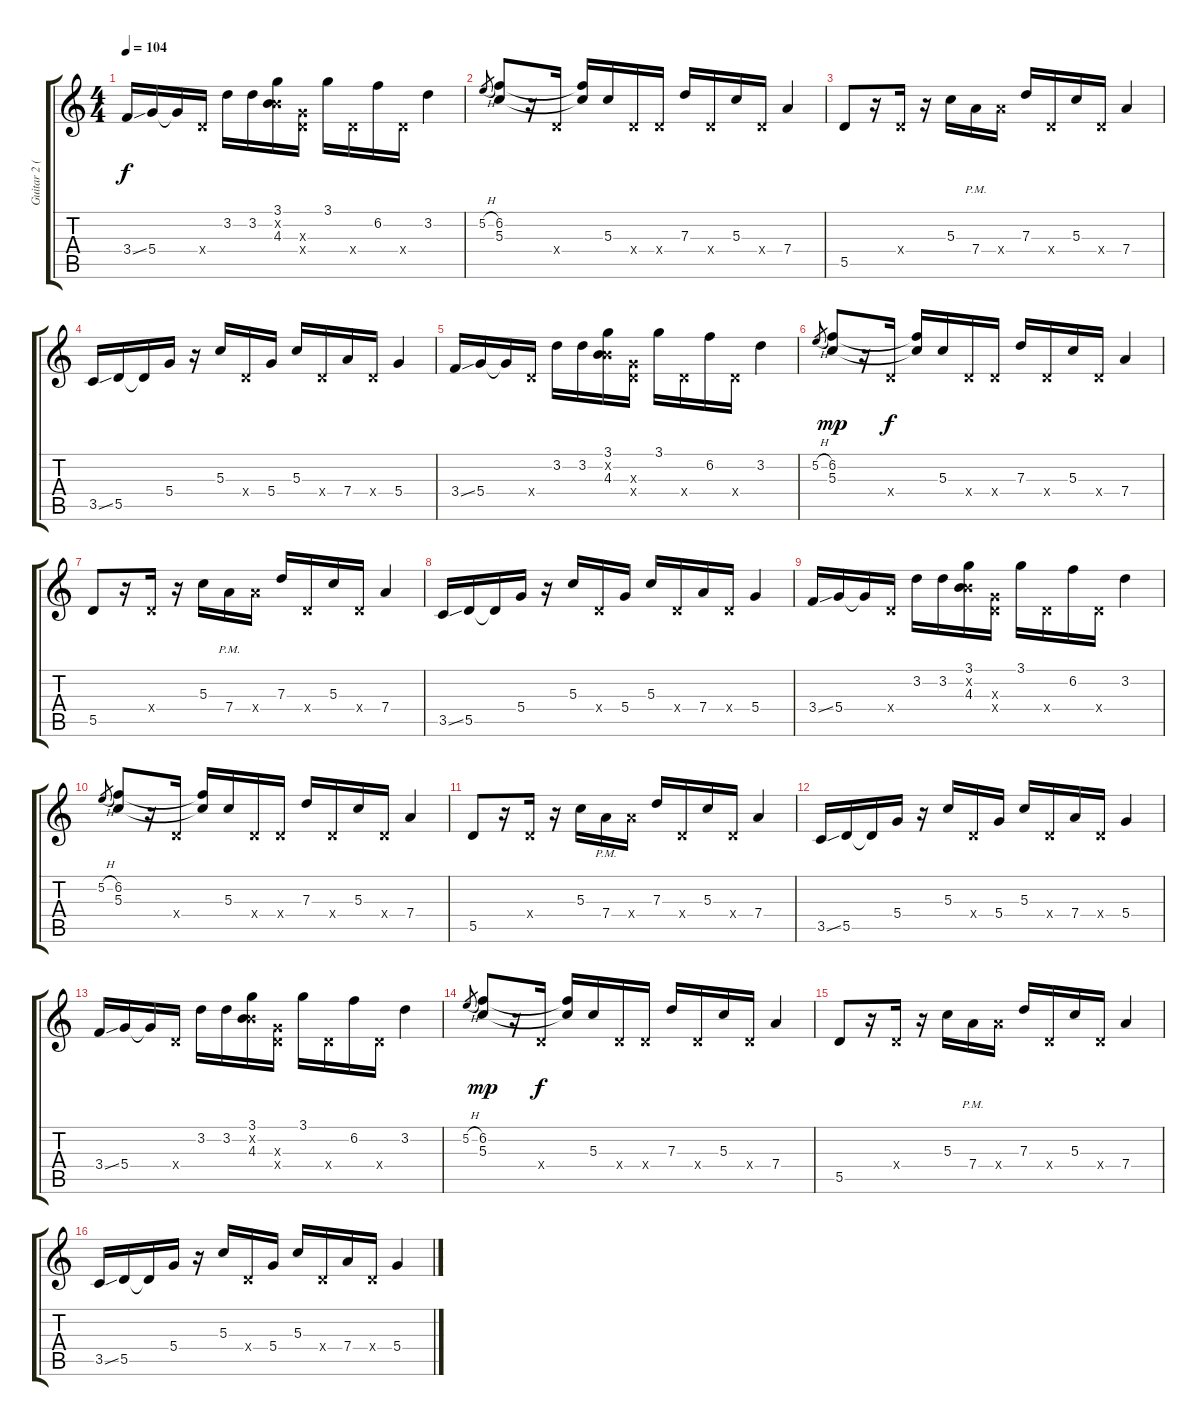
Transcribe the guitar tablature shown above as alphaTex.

\track ("Guitar 2 (Mark Knopfler)" "Guitar 2 (") {instrument electricguitarjazz}
\staff {score tabs}
\tuning (E4 B3 G3 D3 A2 E2) {hide}
\ts (4 4)
\tempo 104
\clef g2
\ks c
3.4{ss}.16{dy f} 5.4.16 5.4{t}.16 0.4{x}.16 3.2.16 3.2.16 (3.1 0.2{x} 4.3).16 (0.3{x} 0.4{x}).16 3.1.16 0.4{x}.16 6.2.16 0.4{x}.16 3.2.4 |
5.2{h}.8{gr} (6.2 5.3).8 r.16 0.4{x}.16 (6.2{t} 5.3{t}).16 5.3.16 0.4{x}.16 0.4{x}.16 7.3.16 0.4{x}.16 5.3.16 0.4{x}.16 7.4.4 |
5.5.8 r.16 0.4{x}.16 r.16 5.3.16 7.4{pm}.16 7.4{x}.16 7.3.16 0.4{x}.16 5.3.16 0.4{x}.16 7.4.4 |
3.5{ss}.16 5.5.16 5.5{t}.16 5.4.16 r.16 5.3.16 0.4{x}.16 5.4.16 5.3.16 0.4{x}.16 7.4.16 0.4{x}.16 5.4.4 |
3.4{ss}.16 5.4.16 5.4{t}.16 0.4{x}.16 3.2.16 3.2.16 (3.1 0.2{x} 4.3).16 (0.3{x} 0.4{x}).16 3.1.16 0.4{x}.16 6.2.16 0.4{x}.16 3.2.4 |
5.2{h}.8{gr} (6.2 5.3).8{dy mp} r.16 0.4{x}.16{dy f} (6.2{t} 5.3{t}).16 5.3.16 0.4{x}.16 0.4{x}.16 7.3.16 0.4{x}.16 5.3.16 0.4{x}.16 7.4.4 |
5.5.8 r.16 0.4{x}.16 r.16 5.3.16 7.4{pm}.16 7.4{x}.16 7.3.16 0.4{x}.16 5.3.16 0.4{x}.16 7.4.4 |
3.5{ss}.16 5.5.16 5.5{t}.16 5.4.16 r.16 5.3.16 0.4{x}.16 5.4.16 5.3.16 0.4{x}.16 7.4.16 0.4{x}.16 5.4.4 |
3.4{ss}.16 5.4.16 5.4{t}.16 0.4{x}.16 3.2.16 3.2.16 (3.1 0.2{x} 4.3).16 (0.3{x} 0.4{x}).16 3.1.16 0.4{x}.16 6.2.16 0.4{x}.16 3.2.4 |
5.2{h}.8{gr} (6.2 5.3).8 r.16 0.4{x}.16 (6.2{t} 5.3{t}).16 5.3.16 0.4{x}.16 0.4{x}.16 7.3.16 0.4{x}.16 5.3.16 0.4{x}.16 7.4.4 |
5.5.8 r.16 0.4{x}.16 r.16 5.3.16 7.4{pm}.16 7.4{x}.16 7.3.16 0.4{x}.16 5.3.16 0.4{x}.16 7.4.4 |
3.5{ss}.16 5.5.16 5.5{t}.16 5.4.16 r.16 5.3.16 0.4{x}.16 5.4.16 5.3.16 0.4{x}.16 7.4.16 0.4{x}.16 5.4.4 |
3.4{ss}.16 5.4.16 5.4{t}.16 0.4{x}.16 3.2.16 3.2.16 (3.1 0.2{x} 4.3).16 (0.3{x} 0.4{x}).16 3.1.16 0.4{x}.16 6.2.16 0.4{x}.16 3.2.4 |
5.2{h}.8{gr} (6.2 5.3).8{dy mp} r.16 0.4{x}.16{dy f} (6.2{t} 5.3{t}).16 5.3.16 0.4{x}.16 0.4{x}.16 7.3.16 0.4{x}.16 5.3.16 0.4{x}.16 7.4.4 |
5.5.8 r.16 0.4{x}.16 r.16 5.3.16 7.4{pm}.16 7.4{x}.16 7.3.16 0.4{x}.16 5.3.16 0.4{x}.16 7.4.4 |
3.5{ss}.16 5.5.16 5.5{t}.16 5.4.16 r.16 5.3.16 0.4{x}.16 5.4.16 5.3.16 0.4{x}.16 7.4.16 0.4{x}.16 5.4.4
